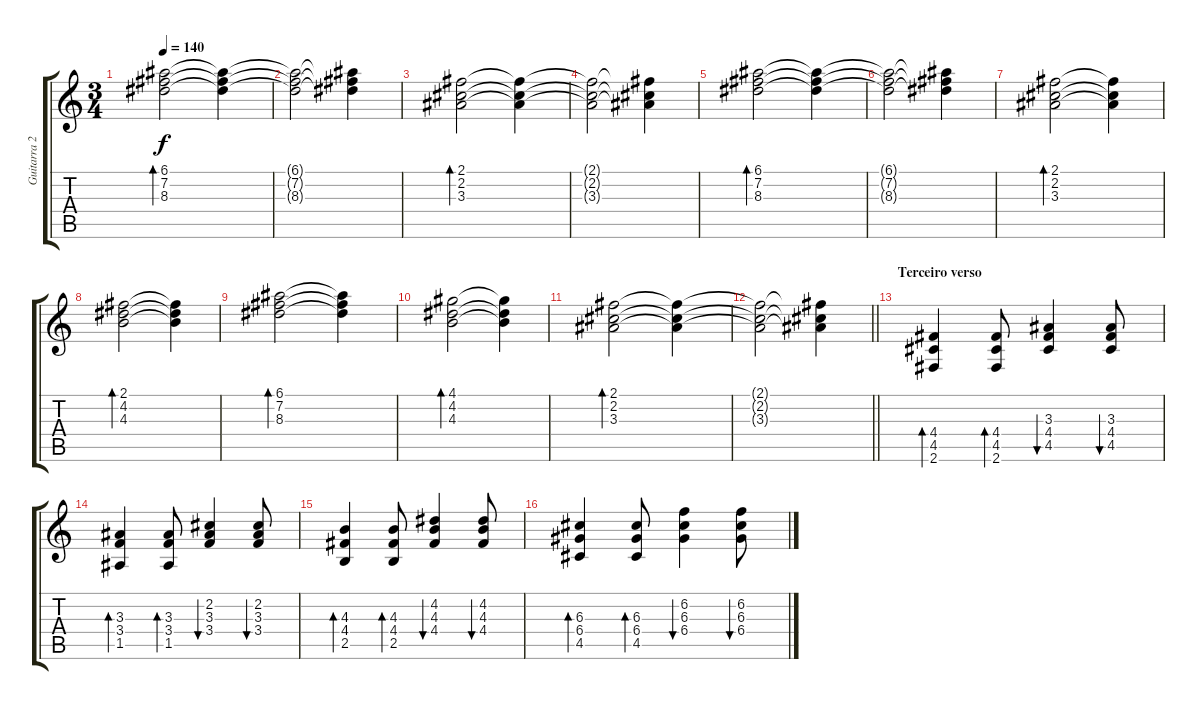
\track ("Guitarra 2" "Guitarra 2") {instrument acousticguitarsteel}
\staff {score tabs}
\tuning (E4 B3 G3 D3 A2 E2) {hide}
\ts (3 4)
\tempo 140
\clef g2
\ks c
(6.1 7.2 8.3).2{bd 480 dy f} (6.1{t} 7.2{t} 8.3{t}).4 |
(6.1{t} 7.2{t} 8.3{t}).2 (6.1{t} 7.2{t} 8.3{t}).4 |
(2.1 2.2 3.3).2{bd 480} (2.1{t} 2.2{t} 3.3{t}).4 |
(2.1{t} 2.2{t} 3.3{t}).2 (2.1{t} 2.2{t} 3.3{t}).4 |
(6.1 7.2 8.3).2{bd 480} (6.1{t} 7.2{t} 8.3{t}).4 |
(6.1{t} 7.2{t} 8.3{t}).2 (6.1{t} 7.2{t} 8.3{t}).4 |
(2.1 2.2 3.3).2{bd 480} (2.1{t} 2.2{t} 3.3{t}).4 |
(2.1 4.2 4.3).2{bd 480} (2.1{t} 4.2{t} 4.3{t}).4 |
(6.1 7.2 8.3).2{bd 480} (6.1{t} 7.2{t} 8.3{t}).4 |
(4.1 4.2 4.3).2{bd 480} (4.1{t} 4.2{t} 4.3{t}).4 |
(2.1 2.2 3.3).2{bd 480} (2.1{t} 2.2{t} 3.3{t}).4 |
\barLineRight lightlight
(2.1{t} 2.2{t} 3.3{t}).2 (2.1{t} 2.2{t} 3.3{t}).4 |
\section ("" "Terceiro verso")
(4.4 4.5 2.6).4{bd 120 volume 8 instrument acousticguitarsteel} (4.4 4.5 2.6).8{bd 60} (3.3 4.4 4.5).4{bu 60} (3.3 4.4 4.5).8{bu 60} |
(3.3 3.4 1.5).4{bd 120} (3.3 3.4 1.5).8{bd 60} (2.2 3.3 3.4).4{bu 60} (2.2 3.3 3.4).8{bu 60} |
(4.3 4.4 2.5).4{bd 120} (4.3 4.4 2.5).8{bd 60} (4.2 4.3 4.4).4{bu 60} (4.2 4.3 4.4).8{bu 60} |
(6.3 6.4 4.5).4{bd 120} (6.3 6.4 4.5).8{bd 60} (6.2 6.3 6.4).4{bu 60} (6.2 6.3 6.4).8{bu 60}
